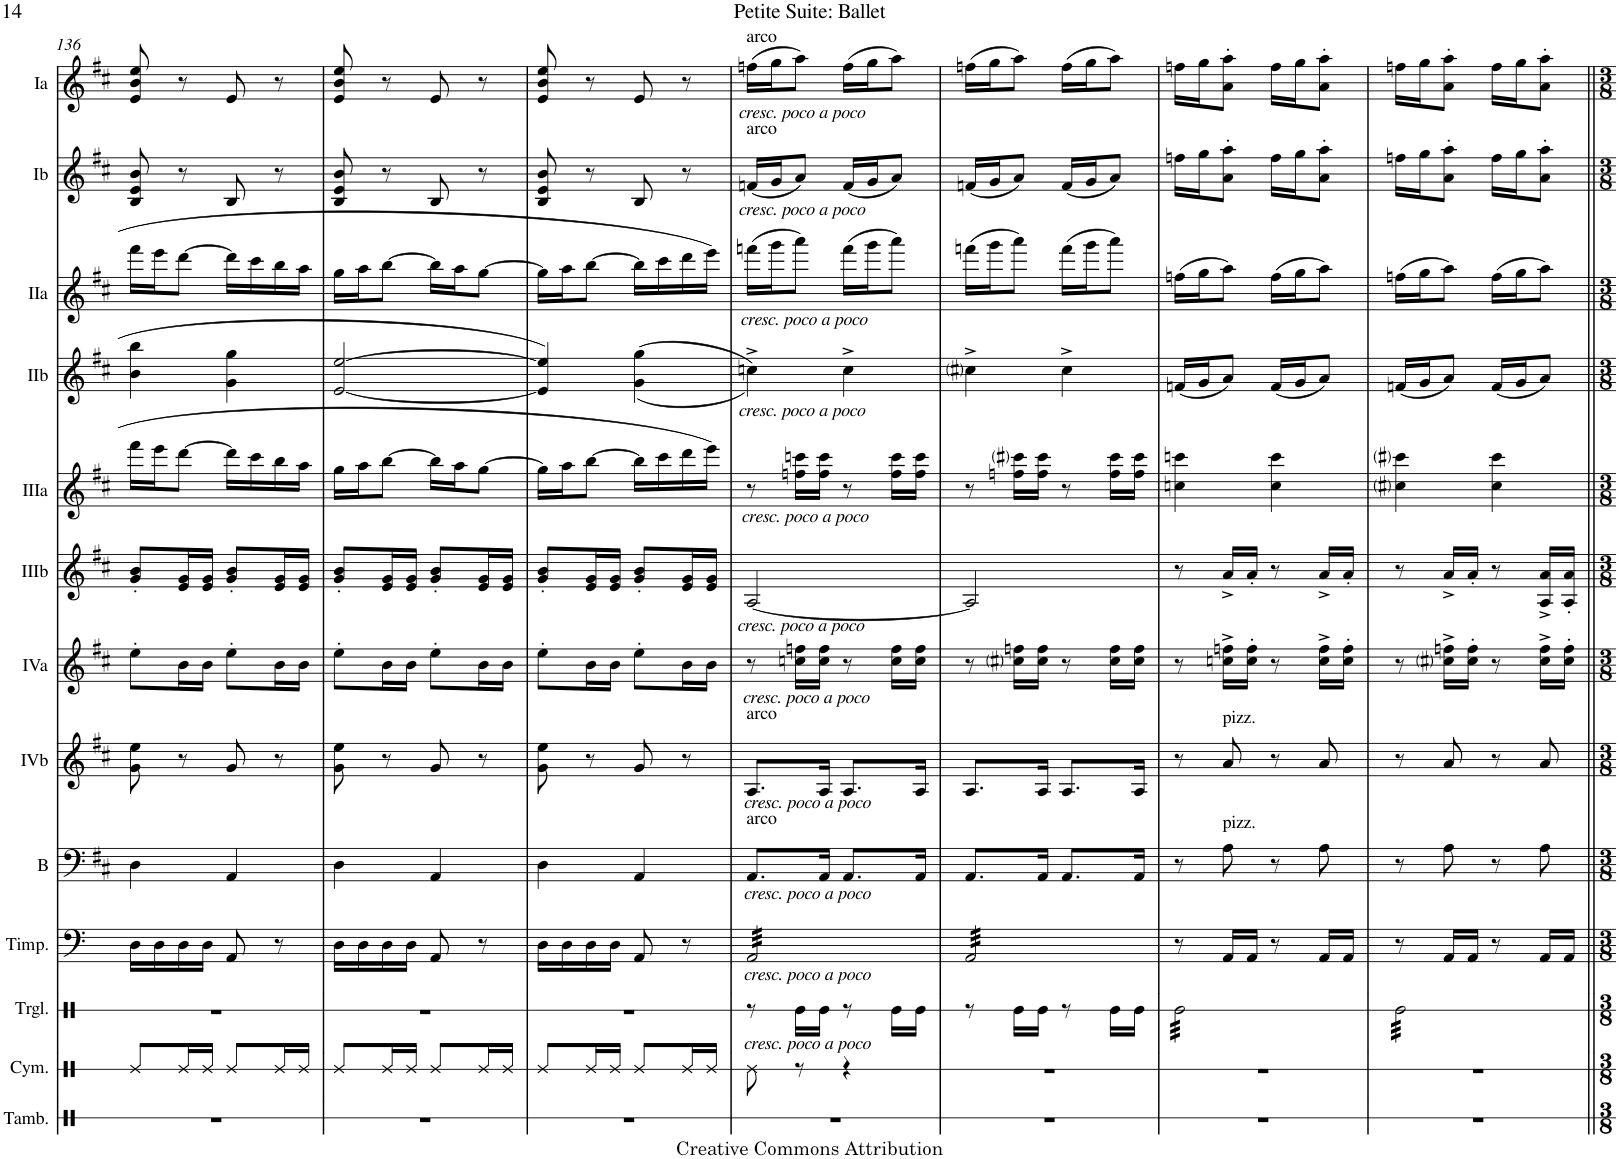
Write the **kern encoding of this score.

**kern	**kern	**kern	**kern	**kern	**kern	**kern	**kern	**kern	**kern	**kern	**kern	**kern
*part13	*part12	*part11	*part10	*part9	*part8	*part7	*part6	*part5	*part4	*part3	*part2	*part1
*staff13	*staff12	*staff11	*staff10	*staff9	*staff8	*staff7	*staff6	*staff5	*staff4	*staff3	*staff2	*staff1
*I"Tambourine	*I"Cymbal	*I"Triangle	*I"Timpani	*I"Bass	*I"Acc. 4b	*I"Acc. 4a	*I"Acc. 3b	*I"Acc. 3a	*I"Acc. 2b	*I"Acc. 2a	*I"Acc. 1b	*I"Acc. 1a
*I'Tamb.	*I'Cym.	*I'Trgl.	*I'Timp.	*I'B	*	*	*	*	*	*	*	*
!!LO:PB:g=z
*clefX	*clefX	*clefX	*clefF4	*clefF4	*clefG2	*clefG2	*clefG2	*clefG2	*clefG2	*clefG2	*clefG2	*clefG2
*	*	*	*	*Trd7c12	*Trd7c12	*Trd7c12	*Trd7c12	*Trd7c12	*	*	*	*
*k[]	*k[]	*k[]	*k[]	*k[f#c#]	*k[f#c#]	*k[f#c#]	*k[f#c#]	*k[f#c#]	*k[f#c#]	*k[f#c#]	*k[f#c#]	*k[f#c#]
*M2/4	*M2/4	*M2/4	*M2/4	*M2/4	*M2/4	*M2/4	*M2/4	*M2/4	*M2/4	*M2/4	*M2/4	*M2/4
=136	=136	=136	=136	=136	=136	=136	=136	=136	=136	=136	=136	=136
2r	8Re/L	2r	16D\LL	4D\	8g\ 8ee\	8ee'\L	8g/' 8b/'L	16fff#\LL	4b\ 4bb\	16fff#\LL	8B/ 8e/ 8b/	8e/ 8b/ 8ee/
.	.	.	16D\	.	.	.	.	16eee\J	.	16eee\J	.	.
.	16Re/L	.	16D\	.	8r	16b\L	16e/ 16g/L	[8ddd\J	.	[8ddd\J	8r	8r
.	16Re/JJ	.	16D\JJ	.	.	16b\JJ	16e/ 16g/JJ	.	.	.	.	.
.	8Re/L	.	8AA/	4AA/	8g/	8ee'\L	8g/' 8b/'L	16ddd\LL]	4g\ 4gg\	16ddd\LL]	8B/	8e/
.	.	.	.	.	.	.	.	16ccc#\	.	16ccc#\	.	.
.	16Re/L	.	8r	.	8r	16b\L	16e/ 16g/L	16bb\	.	16bb\	8r	8r
.	16Re/JJ	.	.	.	.	16b\JJ	16e/ 16g/JJ	16aa\JJ	.	16aa\JJ	.	.
=137	=137	=137	=137	=137	=137	=137	=137	=137	=137	=137	=137	=137
2r	8Re/L	2r	16D\LL	4D\	8g\ 8ee\	8ee'\L	8g/' 8b/'L	16gg\LL	[2e/ [2ee/	16gg\LL	8B/ 8e/ 8b/	8e/ 8b/ 8ee/
.	.	.	16D\	.	.	.	.	16aa\J	.	16aa\J	.	.
.	16Re/L	.	16D\	.	8r	16b\L	16e/ 16g/L	[8bb\J	.	[8bb\J	8r	8r
.	16Re/JJ	.	16D\JJ	.	.	16b\JJ	16e/ 16g/JJ	.	.	.	.	.
.	8Re/L	.	8AA/	4AA/	8g/	8ee'\L	8g/' 8b/'L	16bb\LL]	.	16bb\LL]	8B/	8e/
.	.	.	.	.	.	.	.	16aa\J	.	16aa\J	.	.
.	16Re/L	.	8r	.	8r	16b\L	16e/ 16g/L	[8gg\J	.	[8gg\J	8r	8r
.	16Re/JJ	.	.	.	.	16b\JJ	16e/ 16g/JJ	.	.	.	.	.
=138	=138	=138	=138	=138	=138	=138	=138	=138	=138	=138	=138	=138
2r	8Re/L	2r	16D\LL	4D\	8g\ 8ee\	8ee'\L	8g/' 8b/'L	16gg\LL]	4e/] 4ee/]	16gg\LL]	8B/ 8e/ 8b/	8e/ 8b/ 8ee/
.	.	.	16D\	.	.	.	.	16aa\J	.	16aa\J	.	.
.	16Re/L	.	16D\	.	8r	16b\L	16e/ 16g/L	[8bb\J	.	[8bb\J	8r	8r
.	16Re/JJ	.	16D\JJ	.	.	16b\JJ	16e/ 16g/JJ	.	.	.	.	.
.	8Re/L	.	8AA/	4AA/	8g/	8ee'\L	8g/' 8b/'L	16bb\LL]	(>(<4g\ 4gg\	16bb\LL]	8B/	8e/
.	.	.	.	.	.	.	.	16ccc#\	.	16ccc#\	.	.
.	16Re/L	.	8r	.	8r	16b\L	16e/ 16g/L	16ddd\	.	16ddd\	8r	8r
.	16Re/JJ	.	.	.	.	16b\JJ	16e/ 16g/JJ	16eee\JJ	.	16eee\JJ	.	.
=139	=139	=139	=139	=139	=139	=139	=139	=139	=139	=139	=139	=139
!	!	!	!	!	!	!	!	!	!	!	!	!LO:TX:b:i:t=cresc. poco a poco
!	!	!	!	!	!	!	!	!	!	!	!	!LO:TX:a:t=arco
!	!	!	!	!	!	!	!	!	!	!	!LO:TX:b:i:t=cresc. poco a poco	!
!	!	!	!	!	!	!	!	!	!	!	!LO:TX:a:t=arco	!
!	!	!	!	!	!	!	!	!	!	!LO:TX:b:i:t=cresc. poco a poco	!	!
!	!	!	!	!	!	!	!	!	!LO:TX:b:i:t=cresc. poco a poco	!	!	!
!	!	!	!	!	!	!	!	!LO:TX:b:i:t=cresc. poco a poco	!	!	!	!
!	!	!	!	!	!	!	!LO:TX:b:i:t=cresc. poco a poco	!	!	!	!	!
!	!	!	!	!	!	!LO:TX:b:i:t=cresc. poco a poco	!	!	!	!	!	!
!	!	!	!	!	!LO:TX:b:i:t=cresc. poco a poco	!	!	!	!	!	!	!
!	!	!	!	!	!LO:TX:a:t=arco	!	!	!	!	!	!	!
!	!	!	!	!LO:TX:b:i:t=cresc. poco a poco	!	!	!	!	!	!	!	!
!	!	!	!	!LO:TX:a:t=arco	!	!	!	!	!	!	!	!
!	!	!	!LO:TX:b:i:t=cresc. poco a poco	!	!	!	!	!	!	!	!	!
!	!	!LO:TX:b:i:t=cresc. poco a poco	!	!	!	!	!	!	!	!	!	!
*	*	*	*tremolo	*	*	*	*	*	*	*	*	*
2r	8Re\	8r	32AA/LLL	8.AA/L	8.A/L	8r	[2A/	8r	4ccn^\))	(16fffn\LL	(16fn/LL	(16ffn\LL
.	.	.	32AA/	.	.	.	.	.	.	.	.	.
.	.	.	32AA/	.	.	.	.	.	.	16ggg\J	16g/J	16gg\J
.	.	.	32AA/	.	.	.	.	.	.	.	.	.
.	8r	16Re\LL	32AA/	.	.	16ccn\ 16ffn\LL	.	16ffn\ 16cccn\LL	.	8aaa\J)	8a/J)	8aa\J)
.	.	.	32AA/	.	.	.	.	.	.	.	.	.
.	.	16Re\JJ	32AA/	16AA/Jk	16A/Jk	16cc\ 16ff\JJ	.	16ff\ 16ccc\JJ	.	.	.	.
.	.	.	32AA/	.	.	.	.	.	.	.	.	.
.	4r	8r	32AA/	8.AA/L	8.A/L	8r	.	8r	4cc^\	(16fff\LL	(16f/LL	(16ff\LL
.	.	.	32AA/	.	.	.	.	.	.	.	.	.
.	.	.	32AA/	.	.	.	.	.	.	16ggg\J	16g/J	16gg\J
.	.	.	32AA/	.	.	.	.	.	.	.	.	.
.	.	16Re\LL	32AA/	.	.	16cc\ 16ff\LL	.	16ff\ 16ccc\LL	.	8aaa\J)	8a/J)	8aa\J)
.	.	.	32AA/	.	.	.	.	.	.	.	.	.
.	.	16Re\JJ	32AA/	16AA/Jk	16A/Jk	16cc\ 16ff\JJ	.	16ff\ 16ccc\JJ	.	.	.	.
.	.	.	32AA/JJJ	.	.	.	.	.	.	.	.	.
=140	=140	=140	=140	=140	=140	=140	=140	=140	=140	=140	=140	=140
2r	2r	8r	32AA/LLL	8.AA/L	8.A/L	8r	2A/]	8r	4cc#i^\	(16fffn\LL	(16fn/LL	(16ffn\LL
.	.	.	32AA/	.	.	.	.	.	.	.	.	.
.	.	.	32AA/	.	.	.	.	.	.	16ggg\J	16g/J	16gg\J
.	.	.	32AA/	.	.	.	.	.	.	.	.	.
.	.	16Re\LL	32AA/	.	.	16cc#i\ 16ffn\LL	.	16ffn\ 16ccc#i\LL	.	8aaa\J)	8a/J)	8aa\J)
.	.	.	32AA/	.	.	.	.	.	.	.	.	.
.	.	16Re\JJ	32AA/	16AA/Jk	16A/Jk	16cc#\ 16ff\JJ	.	16ff\ 16ccc#\JJ	.	.	.	.
.	.	.	32AA/	.	.	.	.	.	.	.	.	.
.	.	8r	32AA/	8.AA/L	8.A/L	8r	.	8r	4cc#^\	(16fff\LL	(16f/LL	(16ff\LL
.	.	.	32AA/	.	.	.	.	.	.	.	.	.
.	.	.	32AA/	.	.	.	.	.	.	16ggg\J	16g/J	16gg\J
.	.	.	32AA/	.	.	.	.	.	.	.	.	.
.	.	16Re\LL	32AA/	.	.	16cc#\ 16ff\LL	.	16ff\ 16ccc#\LL	.	8aaa\J)	8a/J)	8aa\J)
.	.	.	32AA/	.	.	.	.	.	.	.	.	.
.	.	16Re\JJ	32AA/	16AA/Jk	16A/Jk	16cc#\ 16ff\JJ	.	16ff\ 16ccc#\JJ	.	.	.	.
.	.	.	32AA/JJJ	.	.	.	.	.	.	.	.	.
*	*	*	*Xtremolo	*	*	*	*	*	*	*	*	*
=141	=141	=141	=141	=141	=141	=141	=141	=141	=141	=141	=141	=141
*	*	*tremolo	*	*	*	*	*	*	*	*	*	*
2r	2r	32Re\LLL	8r	8r	8r	8r	8r	4ccn\ 4cccn\	(16fn/LL	(16ffn\LL	16ffn\LL	16ffn\LL
.	.	32Re\	.	.	.	.	.	.	.	.	.	.
.	.	32Re\	.	.	.	.	.	.	16g/J	16gg\J	16gg\J	16gg\J
.	.	32Re\	.	.	.	.	.	.	.	.	.	.
!	!	!	!	!	!LO:TX:a:t=pizz.	!	!	!	!	!	!	!
!	!	!	!	!LO:TX:a:t=pizz.	!	!	!	!	!	!	!	!
.	.	32Re\	16AA/LL	8A\	8a/	16ccn\^ 16ffn\^LL	16a^/LL	.	8a/J)	8aa\J)	8a\' 8aa\'J	8a\' 8aa\'J
.	.	32Re\	.	.	.	.	.	.	.	.	.	.
.	.	32Re\	16AA/JJ	.	.	16cc\' 16ff\'JJ	16a'/JJ	.	.	.	.	.
.	.	32Re\	.	.	.	.	.	.	.	.	.	.
.	.	32Re\	8r	8r	8r	8r	8r	4cc\ 4ccc\	(16f/LL	(16ff\LL	16ff\LL	16ff\LL
.	.	32Re\	.	.	.	.	.	.	.	.	.	.
.	.	32Re\	.	.	.	.	.	.	16g/J	16gg\J	16gg\J	16gg\J
.	.	32Re\	.	.	.	.	.	.	.	.	.	.
.	.	32Re\	16AA/LL	8A\	8a/	16cc\^ 16ff\^LL	16a^/LL	.	8a/J)	8aa\J)	8a\' 8aa\'J	8a\' 8aa\'J
.	.	32Re\	.	.	.	.	.	.	.	.	.	.
.	.	32Re\	16AA/JJ	.	.	16cc\' 16ff\'JJ	16a'/JJ	.	.	.	.	.
.	.	32Re\JJJ	.	.	.	.	.	.	.	.	.	.
=142	=142	=142	=142	=142	=142	=142	=142	=142	=142	=142	=142	=142
2r	2r	32Re\LLL	8r	8r	8r	8r	8r	4cc#i\ 4ccc#i\	(16fn/LL	(16ffn\LL	16ffn\LL	16ffn\LL
.	.	32Re\	.	.	.	.	.	.	.	.	.	.
.	.	32Re\	.	.	.	.	.	.	16g/J	16gg\J	16gg\J	16gg\J
.	.	32Re\	.	.	.	.	.	.	.	.	.	.
.	.	32Re\	16AA/LL	8A\	8a/	16cc#i\^ 16ffn\^LL	16a^/LL	.	8a/J)	8aa\J)	8a\' 8aa\'J	8a\' 8aa\'J
.	.	32Re\	.	.	.	.	.	.	.	.	.	.
.	.	32Re\	16AA/JJ	.	.	16cc#\' 16ff\'JJ	16a'/JJ	.	.	.	.	.
.	.	32Re\	.	.	.	.	.	.	.	.	.	.
.	.	32Re\	8r	8r	8r	8r	8r	4cc#\ 4ccc#\	(16f/LL	(16ff\LL	16ff\LL	16ff\LL
.	.	32Re\	.	.	.	.	.	.	.	.	.	.
.	.	32Re\	.	.	.	.	.	.	16g/J	16gg\J	16gg\J	16gg\J
.	.	32Re\	.	.	.	.	.	.	.	.	.	.
.	.	32Re\	16AA/LL	8A\	8a/	16cc#\^ 16ff\^LL	16A/^ 16a/^LL	.	8a/J)	8aa\J)	8a\' 8aa\'J	8a\' 8aa\'J
.	.	32Re\	.	.	.	.	.	.	.	.	.	.
.	.	32Re\	16AA/JJ	.	.	16cc#\' 16ff\'JJ	16A/' 16a/'JJ	.	.	.	.	.
.	.	32Re\JJJ	.	.	.	.	.	.	.	.	.	.
*	*	*Xtremolo	*	*	*	*	*	*	*	*	*	*
=||	=||	=||	=||	=||	=||	=||	=||	=||	=||	=||	=||	=||
*-	*-	*-	*-	*-	*-	*-	*-	*-	*-	*-	*-	*-
